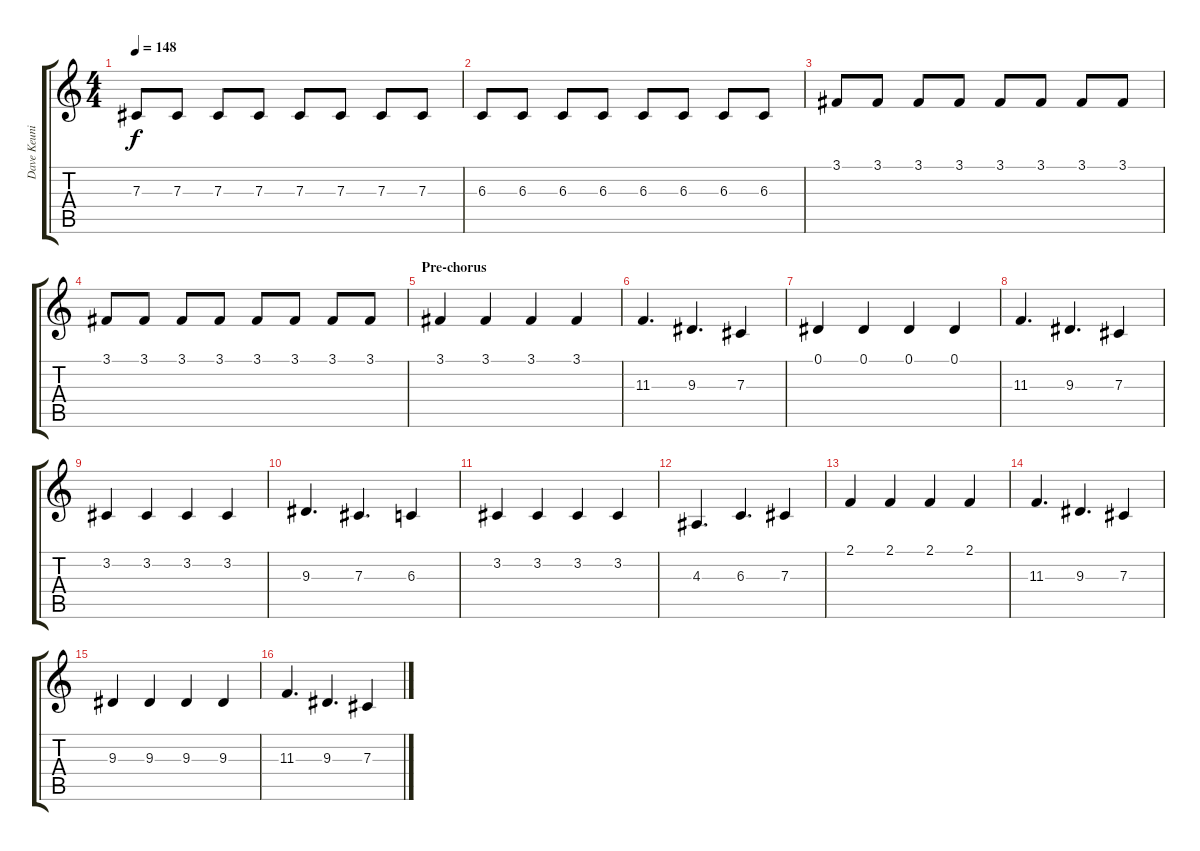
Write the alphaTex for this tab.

\track ("Dave Keuning - Rhythm Guitar" "Dave Keuni") {instrument steeldrums}
\staff {score tabs}
\tuning (Eb4 Bb3 Gb3 Db3 Ab2 Eb2) {hide}
\ts (4 4)
\tempo 148
\clef g2
\ks c
7.3.8{dy f} 7.3.8 7.3.8 7.3.8 7.3.8 7.3.8 7.3.8 7.3.8 |
6.3.8 6.3.8 6.3.8 6.3.8 6.3.8 6.3.8 6.3.8 6.3.8 |
3.1.8 3.1.8 3.1.8 3.1.8 3.1.8 3.1.8 3.1.8 3.1.8 |
3.1.8 3.1.8 3.1.8 3.1.8 3.1.8 3.1.8 3.1.8 3.1.8 |
\section ("" "Pre-chorus")
3.1.4 3.1.4 3.1.4 3.1.4 |
11.3.4{d} 9.3.4{d} 7.3.4 |
0.1.4 0.1.4 0.1.4 0.1.4 |
11.3.4{d} 9.3.4{d} 7.3.4 |
3.2.4 3.2.4 3.2.4 3.2.4 |
9.3.4{d} 7.3.4{d} 6.3.4 |
3.2.4 3.2.4 3.2.4 3.2.4 |
4.3.4{d} 6.3.4{d} 7.3.4 |
2.1.4 2.1.4 2.1.4 2.1.4 |
11.3.4{d} 9.3.4{d} 7.3.4 |
9.3.4 9.3.4 9.3.4 9.3.4 |
11.3.4{d} 9.3.4{d} 7.3.4
